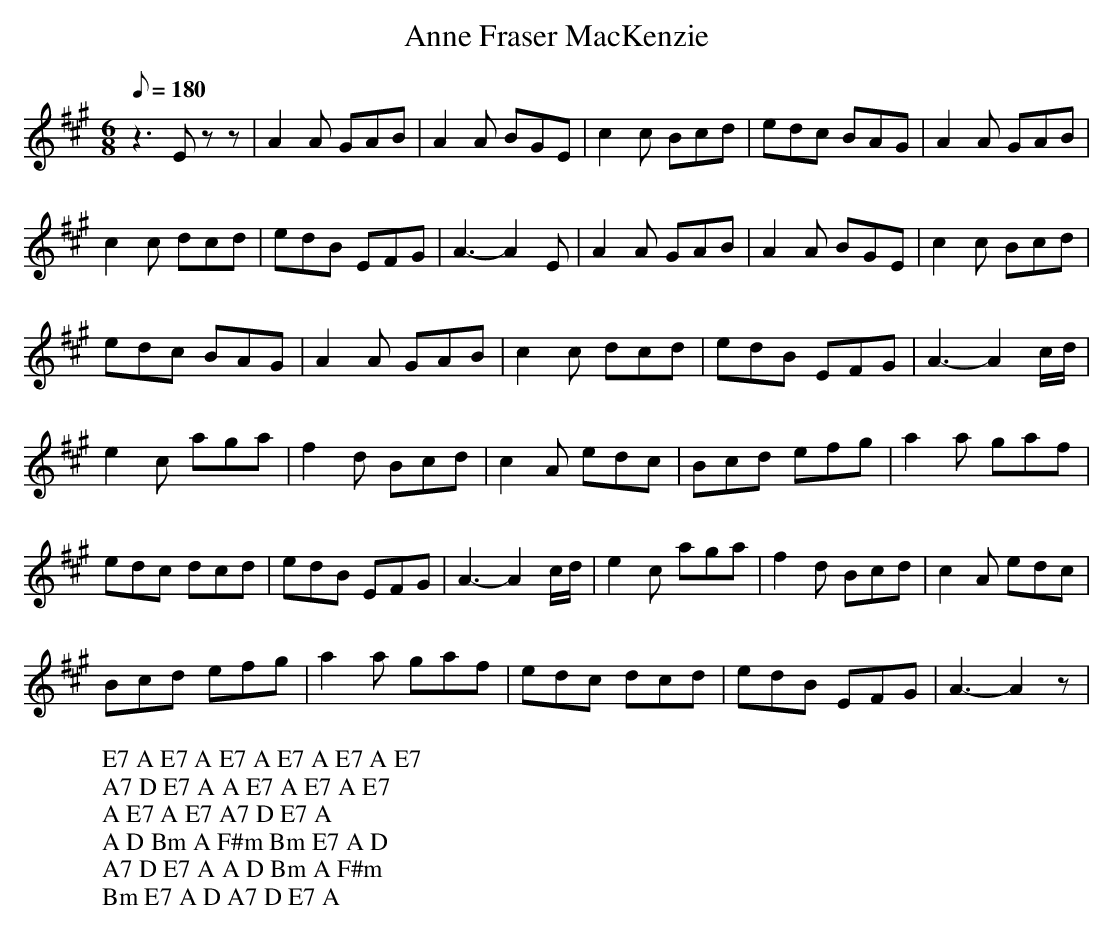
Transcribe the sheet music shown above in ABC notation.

X:1
T:Anne Fraser MacKenzie
M:6/8
L:1/8
Q:180
K:A
z3 Ezz|A2A GAB|A2A BGE|c2c Bcd|edc BAG|A2A GAB|
W: E7 A E7 A E7 A E7 A E7 A E7
c2c dcd|edB EFG|A3- A2E|A2A GAB|A2A BGE|c2c Bcd|
W: A7 D E7 A A E7 A E7 A E7
edc BAG|A2A GAB|c2c dcd|edB EFG|A3- A2c/d/|
W: A E7 A E7 A7 D E7 A
e2c aga|f2d Bcd|c2A edc|Bcd efg|a2a gaf|
W: A D Bm A F#m Bm E7 A D
edc dcd|edB EFG|A3- A2c/d/|e2c aga|f2d Bcd|c2A edc|
W: A7 D E7 A A D Bm A F#m
Bcd efg|a2a gaf|edc dcd|edB EFG|A3- A2z|
W: Bm E7 A D A7 D E7 A
